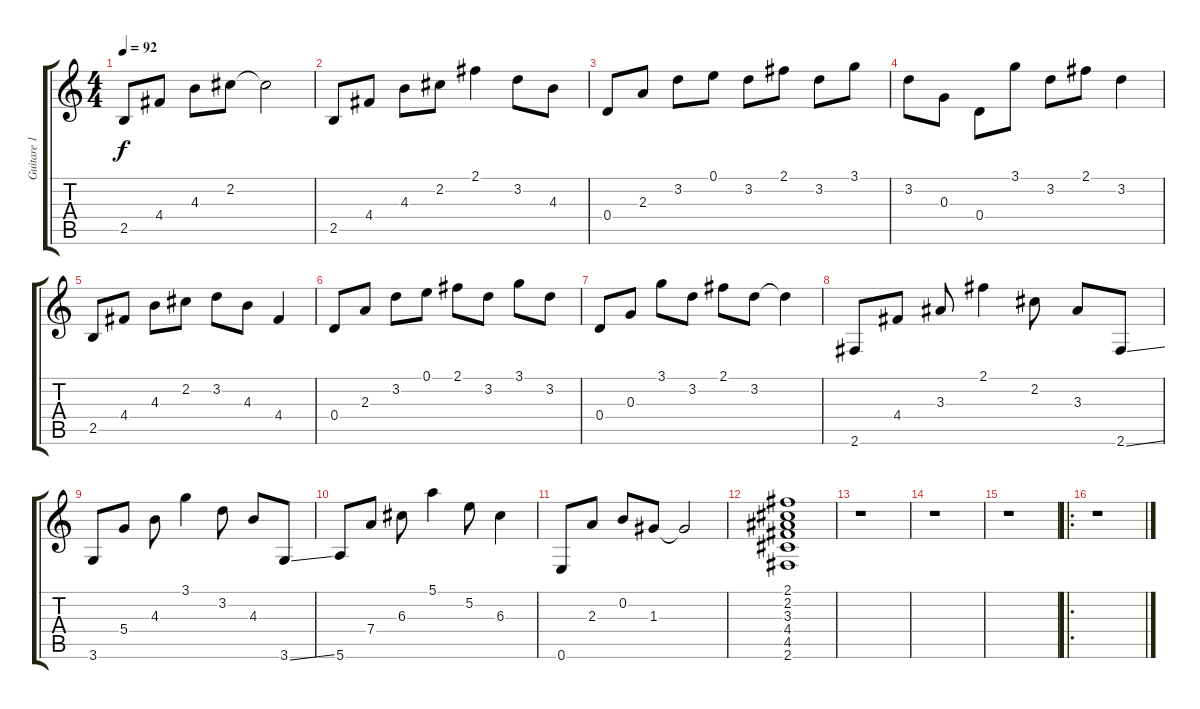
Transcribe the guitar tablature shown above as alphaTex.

\track ("Guitare 1" "Guitare 1") {instrument acousticguitarsteel}
\staff {score tabs}
\tuning (E4 B3 G3 D3 A2 E2) {hide}
\ts (4 4)
\tempo 92
\clef g2
\ks c
2.5.8{dy f instrument acousticguitarsteel} 4.4.8 4.3.8 2.2.8 2.2{t}.2 |
2.5.8 4.4.8 4.3.8 2.2.8 2.1.4 3.2.8 4.3.8 |
0.4.8 2.3.8 3.2.8 0.1.8 3.2.8 2.1.8 3.2.8 3.1.8 |
3.2.8 0.3.8 0.4.8 3.1.8 3.2.8 2.1.8 3.2.4 |
2.5.8 4.4.8 4.3.8 2.2.8 3.2.8 4.3.8 4.4.4 |
0.4.8 2.3.8 3.2.8 0.1.8 2.1.8 3.2.8 3.1.8 3.2.8 |
0.4.8 0.3.8 3.1.8 3.2.8 2.1.8 3.2.8 3.2{t}.4 |
2.6.8 4.4.8 3.3.8 2.1.4 2.2.8 3.3.8 2.6{ss}.8 |
3.6.8 5.4.8 4.3.8 3.1.4 3.2.8 4.3.8 3.6{ss}.8 |
5.6.8 7.4.8 6.3.8 5.1.4 5.2.8 6.3.4 |
0.6.8 2.3.8 0.2.8 1.3.8 1.3{t}.2 |
(2.1 2.2 3.3 4.4 4.5 2.6).1 |
r.1 |
r.1 |
r.1 |
\ro
r.1
